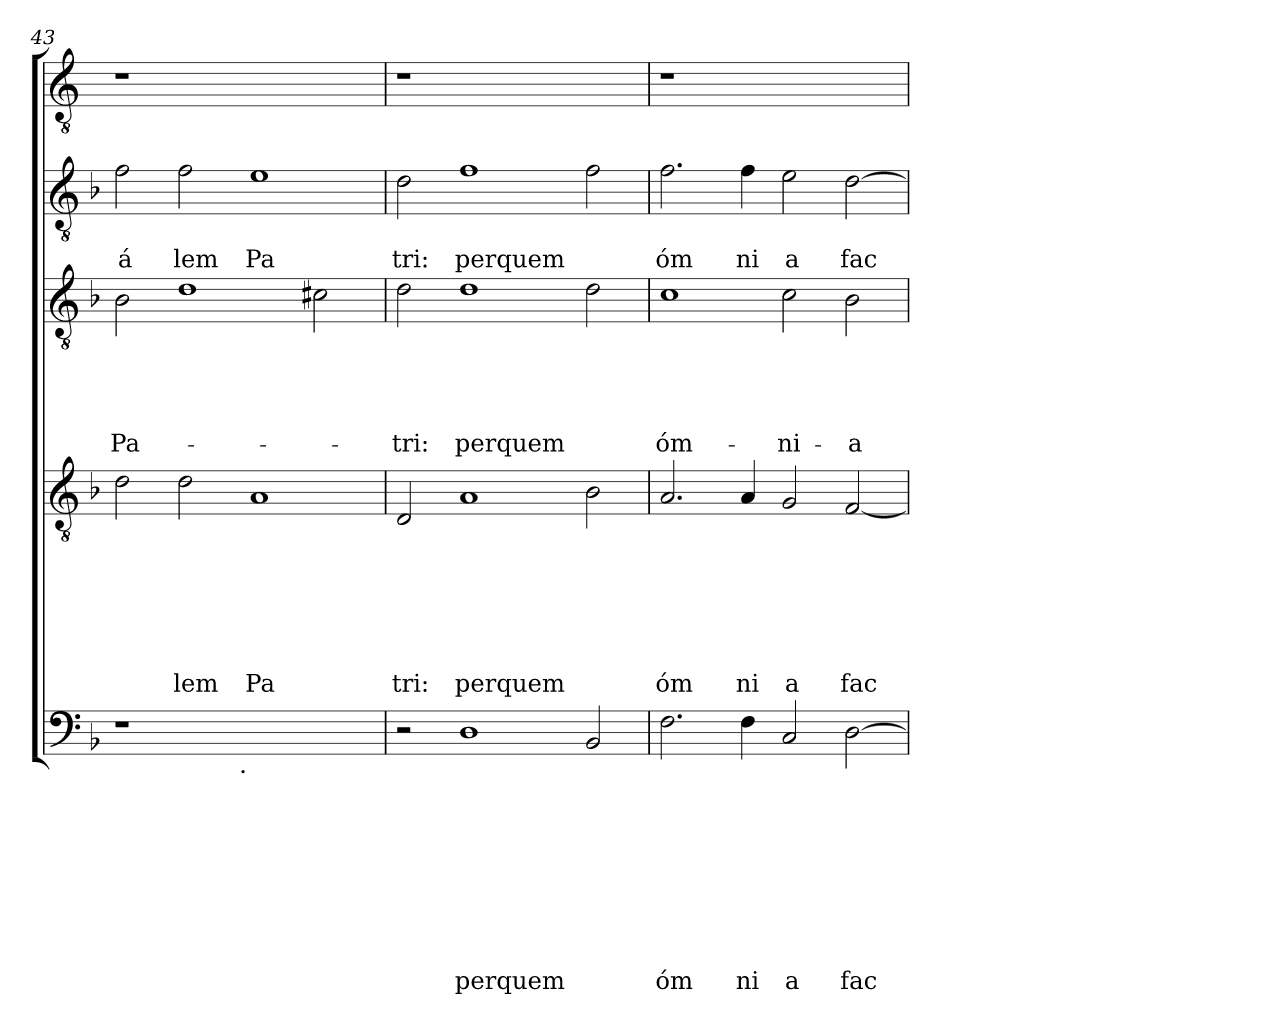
**kern	**text	**text	**text	**text	**text	**text	**text	**text	**text	**kern	**text	**text	**text	**text	**text	**text	**text	**kern	**text	**text	**text	**text	**text	**kern	**text	**text	**kern
*part5	*part5	*part5	*part5	*part5	*part5	*part5	*part5	*part5	*part5	*part4	*part4	*part4	*part4	*part4	*part4	*part4	*part4	*part3	*part3	*part3	*part3	*part3	*part3	*part2	*part2	*part2	*part1
*staff5	*staff5	*staff5	*staff5	*staff5	*staff5	*staff5	*staff5	*staff5	*staff5	*staff4	*staff4	*staff4	*staff4	*staff4	*staff4	*staff4	*staff4	*staff3	*staff3	*staff3	*staff3	*staff3	*staff3	*staff2	*staff2	*staff2	*staff1
!!LO:PB:g=z
*clefF4	*	*	*	*	*	*	*	*	*	*clefGv2	*	*	*	*	*	*	*	*clefGv2	*	*	*	*	*	*clefGv2	*	*	*clefGv2
*k[b-]	*	*	*	*	*	*	*	*	*	*k[b-]	*	*	*	*	*	*	*	*k[b-]	*	*	*	*	*	*k[b-]	*	*	*k[]
*F:	*	*	*	*	*	*	*	*	*	*F:	*	*	*	*	*	*	*	*F:	*	*	*	*	*	*F:	*	*	*C:
=43	=43	=43	=43	=43	=43	=43	=43	=43	=43	=43	=43	=43	=43	=43	=43	=43	=43	=43	=43	=43	=43	=43	=43	=43	=43	=43	=43
!	!	!	!	!	!	!	!	!	!	!	!	!	!	!	!	!	!	!	!	!	!	!	!LO:LY:b	!	!	!LO:LY:b	!
*^	*	*	*	*	*	*	*	*	*	*	*	*	*	*	*	*	*	*	*	*	*	*	*	*	*	*	*
1r	2ryy	.	.	.	.	.	.	.	.	.	2d\	.	.	.	.	.	.	.	2B-\	.	.	.	.	Pa-	2f\	.	á	1r
!	!	!	!	!	!	!	!	!	!	!	!	!	!	!	!	!	!	!LO:LY:b	!	!	!	!	!	!	!	!	!LO:LY:b	!
.	4...ryy	.	.	.	.	.	.	.	.	.	2d\	.	.	.	.	.	.	lem	1d	.	.	.	.	.	2f\	.	lem	.
!	!LO:TX:b:t=.	!	!	!	!	!	!	!	!	!	!	!	!	!	!	!	!	!	!	!	!	!	!	!	!	!	!	!
.	1ryy	.	.	.	.	.	.	.	.	.	.	.	.	.	.	.	.	.	.	.	.	.	.	.	.	.	.	.
!	!	!	!	!	!	!	!	!	!	!	!	!	!	!	!	!	!	!LO:LY:b	!	!	!	!	!	!	!	!	!LO:LY:b	!
1ryy	.	.	.	.	.	.	.	.	.	.	1A	.	.	.	.	.	.	Pa	.	.	.	.	.	.	1e	.	Pa	1ryy
.	.	.	.	.	.	.	.	.	.	.	.	.	.	.	.	.	.	.	2c#\	.	.	.	.	.	.	.	.	.
.	32ryy	.	.	.	.	.	.	.	.	.	.	.	.	.	.	.	.	.	.	.	.	.	.	.	.	.	.	.
=44	=44	=44	=44	=44	=44	=44	=44	=44	=44	=44	=44	=44	=44	=44	=44	=44	=44	=44	=44	=44	=44	=44	=44	=44	=44	=44	=44	=44
!	!	!	!	!	!	!	!	!	!	!	!	!	!	!	!	!	!	!LO:LY:b	!	!	!	!	!	!LO:LY:b	!	!	!LO:LY:b	!
*v	*v	*	*	*	*	*	*	*	*	*	*	*	*	*	*	*	*	*	*	*	*	*	*	*	*	*	*	*
2r	.	.	.	.	.	.	.	.	.	2D/	.	.	.	.	.	.	tri:	2d\	.	.	.	.	-tri:	2d\	.	tri:	1r
!	!	!	!	!	!	!	!	!	!LO:LY:b	!	!	!	!	!	!	!	!LO:LY:b	!	!	!	!	!	!LO:LY:b	!	!	!LO:LY:b	!
1D	.	.	.	.	.	.	.	.	perquem	1A	.	.	.	.	.	.	perquem	1d	.	.	.	.	perquem	1f	.	perquem	.
.	.	.	.	.	.	.	.	.	.	.	.	.	.	.	.	.	.	.	.	.	.	.	.	.	.	.	1ryy
2BB-/	.	.	.	.	.	.	.	.	.	2B-\	.	.	.	.	.	.	.	2d\	.	.	.	.	.	2f\	.	.	.
=45	=45	=45	=45	=45	=45	=45	=45	=45	=45	=45	=45	=45	=45	=45	=45	=45	=45	=45	=45	=45	=45	=45	=45	=45	=45	=45	=45
!	!	!	!	!	!	!	!	!	!LO:LY:b	!	!	!	!	!	!	!	!LO:LY:b	!	!	!	!	!	!LO:LY:b	!	!	!LO:LY:b	!
2.F\	.	.	.	.	.	.	.	.	óm	2.A/	.	.	.	.	.	.	óm	1c	.	.	.	.	óm-	2.f\	.	óm	1r
!	!	!	!	!	!	!	!	!	!LO:LY:b	!	!	!	!	!	!	!	!LO:LY:b	!	!	!	!	!	!	!	!	!LO:LY:b	!
4F\	.	.	.	.	.	.	.	.	ni	4A/	.	.	.	.	.	.	ni	.	.	.	.	.	.	4f\	.	ni	.
!	!	!	!	!	!	!	!	!	!LO:LY:b	!	!	!	!	!	!	!	!LO:LY:b	!	!	!	!	!	!LO:LY:b	!	!	!LO:LY:b	!
2C/	.	.	.	.	.	.	.	.	a	2G/	.	.	.	.	.	.	a	2c\	.	.	.	.	-ni-	2e\	.	a	1ryy
!	!	!	!	!	!	!	!	!	!LO:LY:b	!	!	!	!	!	!	!	!LO:LY:b	!	!	!	!	!	!LO:LY:b	!	!	!LO:LY:b	!
[>2D\	.	.	.	.	.	.	.	.	fac	[<2F/	.	.	.	.	.	.	fac	2B-\	.	.	.	.	-a	[>2d\	.	fac	.
=	=	=	=	=	=	=	=	=	=	=	=	=	=	=	=	=	=	=	=	=	=	=	=	=	=	=	=
*-	*-	*-	*-	*-	*-	*-	*-	*-	*-	*-	*-	*-	*-	*-	*-	*-	*-	*-	*-	*-	*-	*-	*-	*-	*-	*-	*-
